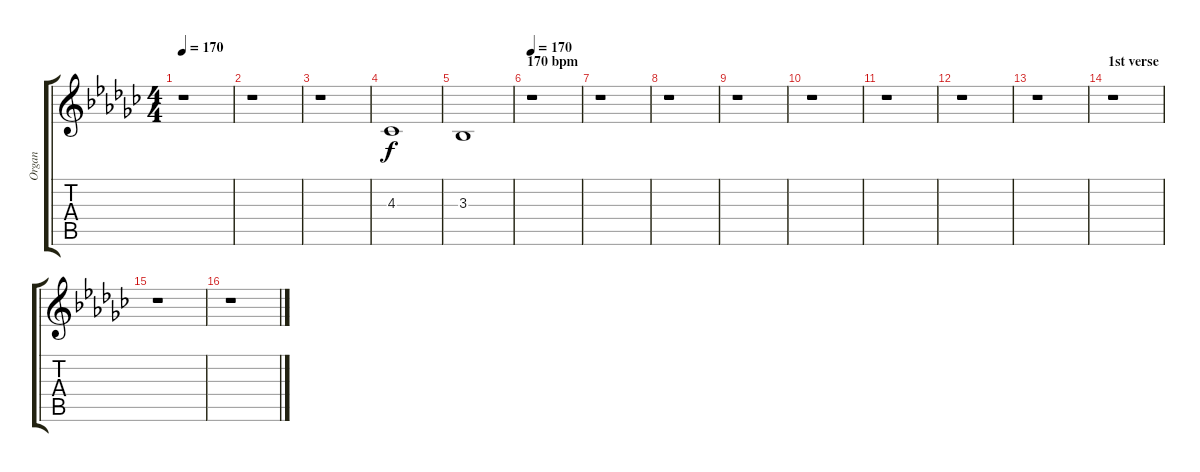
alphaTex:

\track ("Organ" "Organ") {instrument electricpiano1}
\staff {score tabs}
\tuning (E4 B3 G3 D3 A2 E2) {hide}
\ts (4 4)
\tempo 170
\clef g2
\ks ebminor
r.1{dy f} |
r.1 |
r.1 |
4.3.1 |
3.3.1 |
\section ("" "170 bpm")
\tempo 170
r.1 |
r.1 |
r.1 |
r.1 |
r.1 |
r.1 |
r.1 |
r.1 |
\section ("" "1st verse")
r.1 |
r.1 |
r.1
